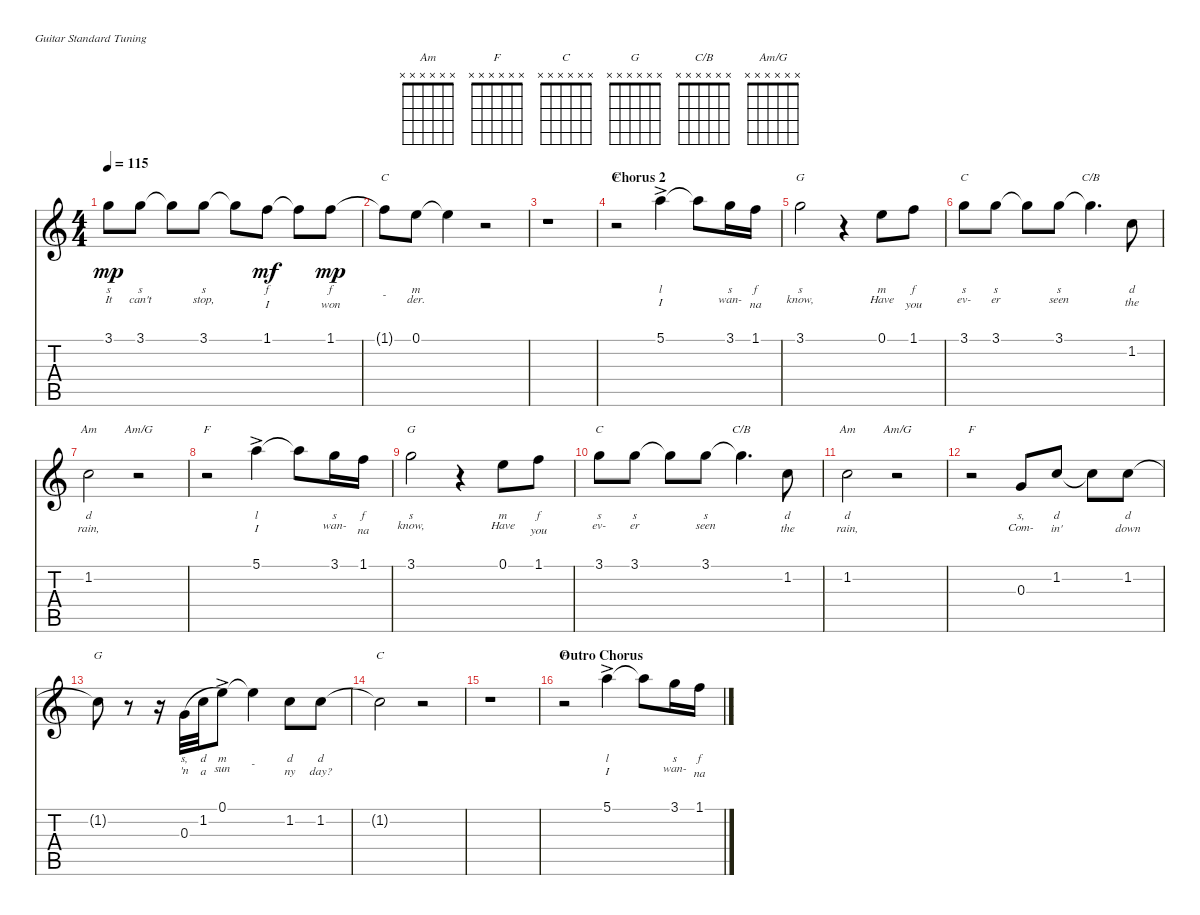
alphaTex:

\defaultSystemsLayout 4
\bracketExtendMode nobrackets
\singleTrackTrackNamePolicy hidden
\multiTrackTrackNamePolicy hidden
\firstSystemTrackNameOrientation horizontal
\otherSystemsTrackNameOrientation horizontal
\track ("Vocals" "Vocals") {instrument acousticguitarsteel}
\staff {score tabs}
\tuning (E4 B3 G3 D3 A2 E2)
\chord ("Am" x x x x x x)
\chord ("F" x x x x x x)
\chord ("C" x x x x x x)
\chord ("G" x x x x x x)
\chord ("C/B" x x x x x x)
\chord ("Am/G" x x x x x x)
\ts (4 4)
\tempo 115
\clef g2
\ks c
3.1.8{lyrics (0 "s") lyrics (1 "It") lyrics (2 "") lyrics (3 "") lyrics (4 "") dy mp} 3.1.8{lyrics (0 "s") lyrics (1 "can't") lyrics (2 "") lyrics (3 "") lyrics (4 "")} 3.1{t}.8{lyrics (0 "") lyrics (1 "") lyrics (2 "") lyrics (3 "") lyrics (4 "")} 3.1.8{lyrics (0 "s") lyrics (1 "stop,") lyrics (2 "") lyrics (3 "") lyrics (4 "")} 3.1{t}.8{lyrics (0 "") lyrics (1 "") lyrics (2 "") lyrics (3 "") lyrics (4 "")} 1.1.8{lyrics (0 "f") lyrics (1 "I") lyrics (2 "") lyrics (3 "") lyrics (4 "") dy mf} 1.1{t}.8{lyrics (0 "") lyrics (1 "") lyrics (2 "") lyrics (3 "") lyrics (4 "")} 1.1.8{lyrics (0 "f") lyrics (1 "won") lyrics (2 "") lyrics (3 "") lyrics (4 "") dy mp} |
1.1{t}.8{ch "C" lyrics (0 "") lyrics (1 "-") lyrics (2 "") lyrics (3 "") lyrics (4 "")} 0.1.8{lyrics (0 "m") lyrics (1 "der.") lyrics (2 "") lyrics (3 "") lyrics (4 "")} 0.1{t}.4{lyrics (0 "") lyrics (1 "") lyrics (2 "") lyrics (3 "") lyrics (4 "")} r.2 |
r.1 |
\section ("" "Chorus 2")
r.2{ch "F"} 5.1{ac}.4{lyrics (0 "l") lyrics (1 "I") lyrics (2 "") lyrics (3 "") lyrics (4 "")} 5.1{t}.8{lyrics (0 "") lyrics (1 "") lyrics (2 "") lyrics (3 "") lyrics (4 "")} 3.1.16{lyrics (0 "s") lyrics (1 "wan-") lyrics (2 "") lyrics (3 "") lyrics (4 "")} 1.1.16{lyrics (0 "f") lyrics (1 "na") lyrics (2 "") lyrics (3 "") lyrics (4 "")} |
3.1.2{ch "G" lyrics (0 "s") lyrics (1 "know,") lyrics (2 "") lyrics (3 "") lyrics (4 "")} r.4 0.1.8{lyrics (0 "m") lyrics (1 "Have") lyrics (2 "") lyrics (3 "") lyrics (4 "")} 1.1.8{lyrics (0 "f") lyrics (1 "you") lyrics (2 "") lyrics (3 "") lyrics (4 "")} |
3.1.8{ch "C" lyrics (0 "s") lyrics (1 "ev-") lyrics (2 "") lyrics (3 "") lyrics (4 "")} 3.1.8{lyrics (0 "s") lyrics (1 "er") lyrics (2 "") lyrics (3 "") lyrics (4 "")} 3.1{t}.8{lyrics (0 "") lyrics (1 "") lyrics (2 "") lyrics (3 "") lyrics (4 "")} 3.1.8{lyrics (0 "s") lyrics (1 "seen") lyrics (2 "") lyrics (3 "") lyrics (4 "")} 3.1{t}.4{d ch "C/B" lyrics (0 "") lyrics (1 "") lyrics (2 "") lyrics (3 "") lyrics (4 "")} 1.2.8{lyrics (0 "d") lyrics (1 "the") lyrics (2 "") lyrics (3 "") lyrics (4 "")} |
1.2.2{ch "Am" lyrics (0 "d") lyrics (1 "rain,") lyrics (2 "") lyrics (3 "") lyrics (4 "")} r.2{ch "Am/G"} |
r.2{ch "F"} 5.1{ac}.4{lyrics (0 "l") lyrics (1 "I") lyrics (2 "") lyrics (3 "") lyrics (4 "")} 5.1{t}.8{lyrics (0 "") lyrics (1 "") lyrics (2 "") lyrics (3 "") lyrics (4 "")} 3.1.16{lyrics (0 "s") lyrics (1 "wan-") lyrics (2 "") lyrics (3 "") lyrics (4 "")} 1.1.16{lyrics (0 "f") lyrics (1 "na") lyrics (2 "") lyrics (3 "") lyrics (4 "")} |
3.1.2{ch "G" lyrics (0 "s") lyrics (1 "know,") lyrics (2 "") lyrics (3 "") lyrics (4 "")} r.4 0.1.8{lyrics (0 "m") lyrics (1 "Have") lyrics (2 "") lyrics (3 "") lyrics (4 "")} 1.1.8{lyrics (0 "f") lyrics (1 "you") lyrics (2 "") lyrics (3 "") lyrics (4 "")} |
3.1.8{ch "C" lyrics (0 "s") lyrics (1 "ev-") lyrics (2 "") lyrics (3 "") lyrics (4 "")} 3.1.8{lyrics (0 "s") lyrics (1 "er") lyrics (2 "") lyrics (3 "") lyrics (4 "")} 3.1{t}.8{lyrics (0 "") lyrics (1 "") lyrics (2 "") lyrics (3 "") lyrics (4 "")} 3.1.8{lyrics (0 "s") lyrics (1 "seen") lyrics (2 "") lyrics (3 "") lyrics (4 "")} 3.1{t}.4{d ch "C/B" lyrics (0 "") lyrics (1 "") lyrics (2 "") lyrics (3 "") lyrics (4 "")} 1.2.8{lyrics (0 "d") lyrics (1 "the") lyrics (2 "") lyrics (3 "") lyrics (4 "")} |
1.2.2{ch "Am" lyrics (0 "d") lyrics (1 "rain,") lyrics (2 "") lyrics (3 "") lyrics (4 "")} r.2{ch "Am/G"} |
r.2{ch "F"} 0.3.8{lyrics (0 "s,") lyrics (1 "Com-") lyrics (2 "") lyrics (3 "") lyrics (4 "")} 1.2.8{lyrics (0 "d") lyrics (1 "in'") lyrics (2 "") lyrics (3 "") lyrics (4 "")} 1.2{t}.8{lyrics (0 "") lyrics (1 "") lyrics (2 "") lyrics (3 "") lyrics (4 "")} 1.2.8{lyrics (0 "d") lyrics (1 "down") lyrics (2 "") lyrics (3 "") lyrics (4 "")} |
1.2{t}.8{ch "G" lyrics (0 "") lyrics (1 "") lyrics (2 "") lyrics (3 "") lyrics (4 "")} r.8 r.16 0.3.32{lyrics (0 "s,") lyrics (1 "'n") lyrics (2 "") lyrics (3 "") lyrics (4 "") legatoorigin} 1.2.32{lyrics (0 "d") lyrics (1 "a") lyrics (2 "") lyrics (3 "") lyrics (4 "") legatoorigin} 0.1{ac}.8{lyrics (0 "m") lyrics (1 "sun") lyrics (2 "") lyrics (3 "") lyrics (4 "")} 0.1{t}.4{lyrics (0 "") lyrics (1 "-") lyrics (2 "") lyrics (3 "") lyrics (4 "")} 1.2.8{lyrics (0 "d") lyrics (1 "ny") lyrics (2 "") lyrics (3 "") lyrics (4 "")} 1.2.8{lyrics (0 "d") lyrics (1 "day?") lyrics (2 "") lyrics (3 "") lyrics (4 "")} |
1.2{t}.2{ch "C" lyrics (0 "") lyrics (1 "") lyrics (2 "") lyrics (3 "") lyrics (4 "")} r.2 |
r.1 |
\section ("" "Outro Chorus")
r.2{ch "F"} 5.1{ac}.4{lyrics (0 "l") lyrics (1 "I") lyrics (2 "") lyrics (3 "") lyrics (4 "")} 5.1{t}.8{lyrics (0 "") lyrics (1 "") lyrics (2 "") lyrics (3 "") lyrics (4 "")} 3.1.16{lyrics (0 "s") lyrics (1 "wan-") lyrics (2 "") lyrics (3 "") lyrics (4 "")} 1.1.16{lyrics (0 "f") lyrics (1 "na") lyrics (2 "") lyrics (3 "") lyrics (4 "")}
